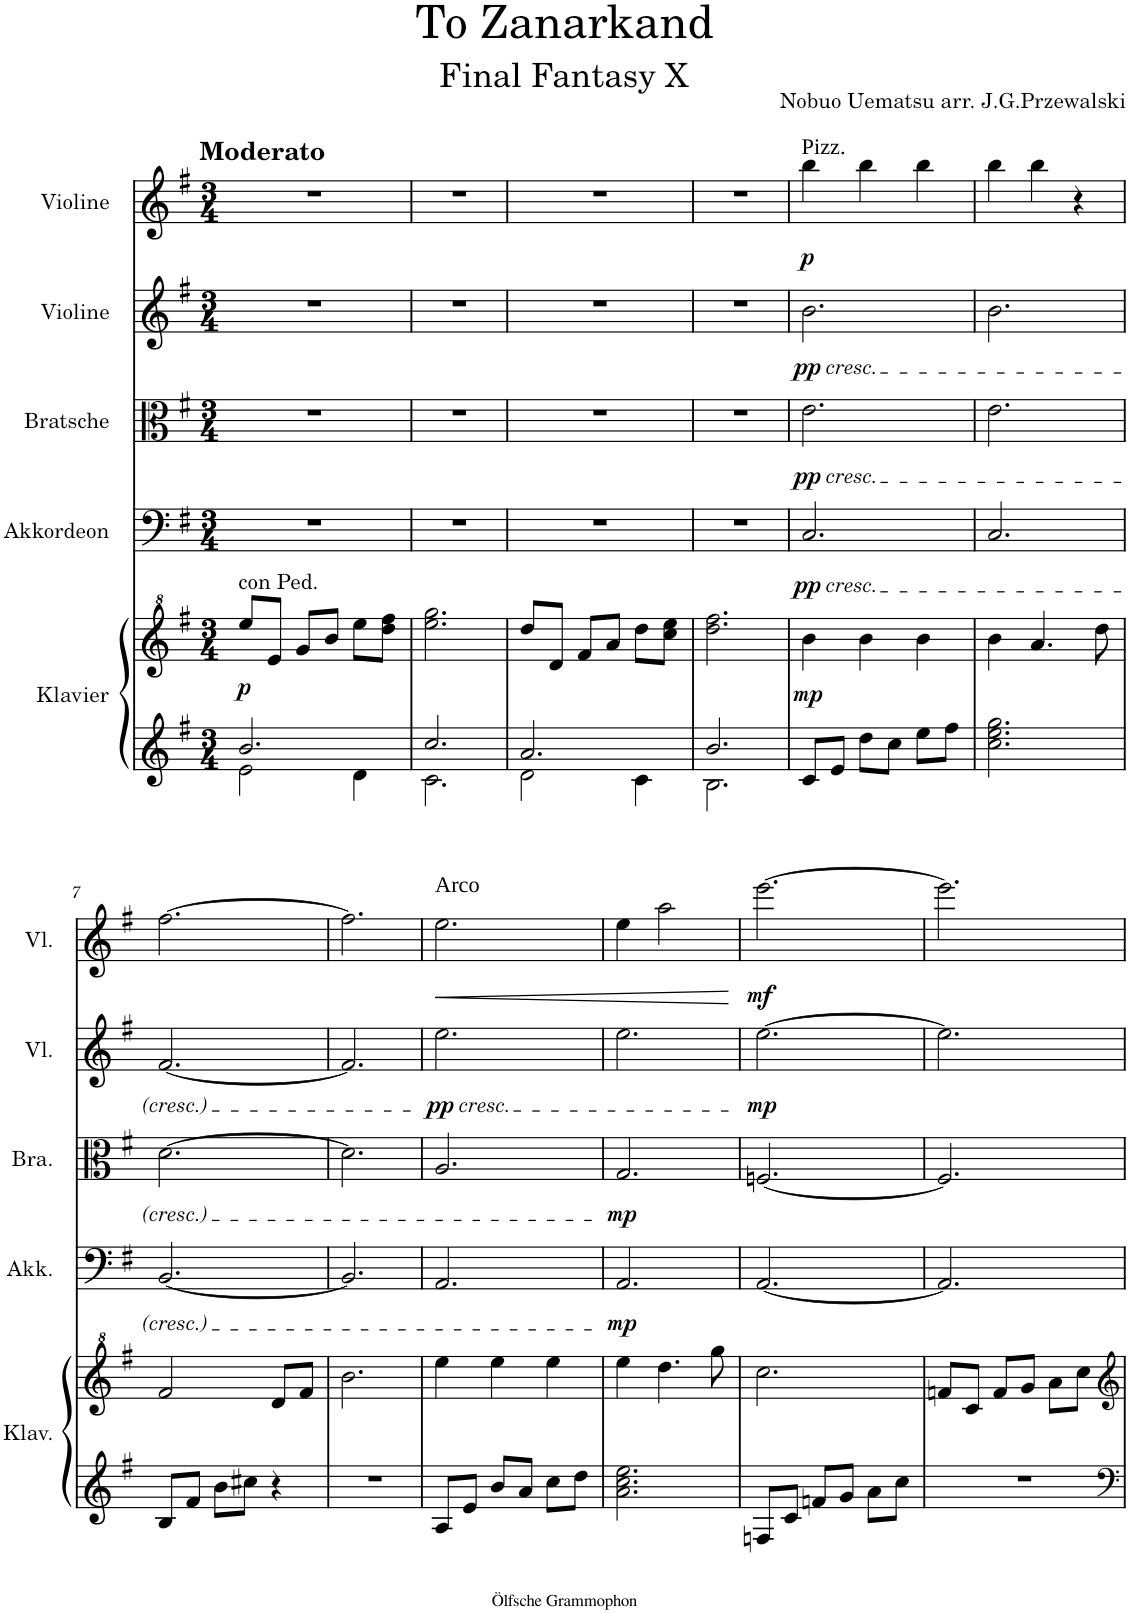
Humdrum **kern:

**kern	**kern	**dynam	**kern	**dynam	**kern	**dynam	**kern	**dynam	**kern	**dynam
*part5	*part5	*part5	*part4	*part4	*part3	*part3	*part2	*part2	*part1	*part1
*staff6	*staff5	*staff5/6	*staff4	*staff4	*staff3	*staff3	*staff2	*staff2	*staff1	*staff1
*I"Klavier	*	*	*I"Akkordeon	*	*I"Bratsche	*	*I"Violine	*	*I"Violine	*
*I'Klav.	*	*	*I'Akk.	*	*I'Bra.	*	*I'Vl.	*	*I'Vl.	*
*clefG2	*clefG^2	*	*clefF4	*	*clefC3	*	*clefG2	*	*clefG2	*
*k[f#]	*k[f#]	*	*k[f#]	*	*k[f#]	*	*k[f#]	*	*k[f#]	*
*M3/4	*M3/4	*	*M3/4	*	*M3/4	*	*M3/4	*	*M3/4	*
=1	=1	=1	=1	=1	=1	=1	=1	=1	=1	=1
*^	*	*	*	*	*	*	*	*	*	*
!	!	!	!	!	!	!	!	!	!	!LO:TX:a:B:t=Moderato	!
!	!	!LO:TX:a:t=con Ped.	!	!	!	!	!	!	!	!	!
!	!	!	!LO:DY:b	!	!	!	!	!	!	!	!
2.b/	2e\	8eee/L	p	2.r	.	2.r	.	2.r	.	2.r	.
.	.	8ee/J	.	.	.	.	.	.	.	.	.
.	.	8gg/L	.	.	.	.	.	.	.	.	.
.	.	8bb/J	.	.	.	.	.	.	.	.	.
.	4d\	8eee\L	.	.	.	.	.	.	.	.	.
.	.	8ddd\ 8fff#\J	.	.	.	.	.	.	.	.	.
=2	=2	=2	=2	=2	=2	=2	=2	=2	=2	=2	=2
2.cc/	2.c\	2.eee\ 2.ggg\	.	2.r	.	2.r	.	2.r	.	2.r	.
=3	=3	=3	=3	=3	=3	=3	=3	=3	=3	=3	=3
2.a/	2d\	8ddd/L	.	2.r	.	2.r	.	2.r	.	2.r	.
.	.	8dd/J	.	.	.	.	.	.	.	.	.
.	.	8ff#/L	.	.	.	.	.	.	.	.	.
.	.	8aa/J	.	.	.	.	.	.	.	.	.
.	4c\	8ddd\L	.	.	.	.	.	.	.	.	.
.	.	8ccc\ 8eee\J	.	.	.	.	.	.	.	.	.
=4	=4	=4	=4	=4	=4	=4	=4	=4	=4	=4	=4
2.b/	2.B\	2.ddd\ 2.fff#\	.	2.r	.	2.r	.	2.r	.	2.r	.
=5	=5	=5	=5	=5	=5	=5	=5	=5	=5	=5	=5
!	!	!	!	!	!	!	!	!	!	!LO:TX:a:t=Pizz.	!
!	!	!	!	!	!	!	!	!LO:TX:b:i:t=cresc.	!	!	!
!	!	!	!	!	!	!LO:TX:b:i:t=cresc.	!	!	!	!	!
!	!	!	!	!LO:TX:b:i:t=cresc.	!	!	!	!	!	!	!
!	!	!	!LO:DY:b	!	!LO:DY:b	!	!LO:DY:b	!	!LO:DY:b	!	!LO:DY:b
*v	*v	*	*	*	*	*	*	*	*	*	*
8c/L	4bb\	mp	2.C/	pp	2.e\	pp	2.b\	pp	4bb\	p
8e/J	.	.	.	.	.	.	.	.	.	.
8dd\L	4bb\	.	.	.	.	.	.	.	4bb\	.
8cc\J	.	.	.	.	.	.	.	.	.	.
8ee\L	4bb\	.	.	.	.	.	.	.	4bb\	.
8ff#\J	.	.	.	.	.	.	.	.	.	.
=6	=6	=6	=6	=6	=6	=6	=6	=6	=6	=6
2.cc\ 2.ee\ 2.gg\	4bb\	.	2.C/	.	2.e\	.	2.b\	.	4bb\	.
.	4.aa/	.	.	.	.	.	.	.	4bb\	.
.	.	.	.	.	.	.	.	.	4r	.
.	8ddd\	.	.	.	.	.	.	.	.	.
!!LO:LB:g=z
=7	=7	=7	=7	=7	=7	=7	=7	=7	=7	=7
8B/L	2ff#/	.	[2.BB/	.	[2.d\	.	[2.f#/	.	[2.ff#\	.
8f#/J	.	.	.	.	.	.	.	.	.	.
8b\L	.	.	.	.	.	.	.	.	.	.
8cc#X\J	.	.	.	.	.	.	.	.	.	.
4r	8dd/L	.	.	.	.	.	.	.	.	.
.	8ff#/J	.	.	.	.	.	.	.	.	.
=8	=8	=8	=8	=8	=8	=8	=8	=8	=8	=8
2.r	2.bb\	.	2.BB/]	.	2.d\]	.	2.f#/]	.	2.ff#\]	.
=9	=9	=9	=9	=9	=9	=9	=9	=9	=9	=9
!	!	!	!	!	!	!	!	!	!LO:TX:a:t=Arco	!
!	!	!	!	!	!	!	!LO:TX:b:i:t=cresc.	!	!	!
!	!	!	!	!	!	!	!	!LO:DY:b	!	!LO:HP:b
8A/L	4eee\	.	2.AA/	.	2.A/	.	2.ee\	pp	2.ee\	<
8e/J	.	.	.	.	.	.	.	.	.	.
8b/L	4eee\	.	.	.	.	.	.	.	.	.
8a/J	.	.	.	.	.	.	.	.	.	.
8cc\L	4eee\	.	.	.	.	.	.	.	.	.
8dd\J	.	.	.	.	.	.	.	.	.	.
=10	=10	=10	=10	=10	=10	=10	=10	=10	=10	=10
!	!	!	!	!LO:DY:b	!	!LO:DY:b	!	!	!	!
2.a\ 2.cc\ 2.ee\	4eee\	.	2.AA/	mp	2.G/	mp	2.ee\	.	4ee\	.
.	4.ddd\	.	.	.	.	.	.	.	2aa\	.
.	8ggg\	.	.	.	.	.	.	.	.	.
.	.	.	.	.	.	.	.	.	.	[
=11	=11	=11	=11	=11	=11	=11	=11	=11	=11	=11
!	!	!	!	!	!	!	!	!LO:DY:b	!	!LO:DY:b
8Fn/L	2.ccc\	.	[2.AA/	.	[2.Fn/	.	[2.ee\	mp	[2.eee\	mf
8c/J	.	.	.	.	.	.	.	.	.	.
8fn/L	.	.	.	.	.	.	.	.	.	.
8g/J	.	.	.	.	.	.	.	.	.	.
8a\L	.	.	.	.	.	.	.	.	.	.
8cc\J	.	.	.	.	.	.	.	.	.	.
=12	=12	=12	=12	=12	=12	=12	=12	=12	=12	=12
2.r	8ffn/L	.	2.AA/]	.	2.F/]	.	2.ee\]	.	2.eee\]	.
.	8cc/J	.	.	.	.	.	.	.	.	.
.	8ff/L	.	.	.	.	.	.	.	.	.
.	8gg/J	.	.	.	.	.	.	.	.	.
.	8aa\L	.	.	.	.	.	.	.	.	.
.	8ccc\J	.	.	.	.	.	.	.	.	.
=	=	=	=	=	=	=	=	=	=	=
*-	*-	*-	*-	*-	*-	*-	*-	*-	*-	*-
